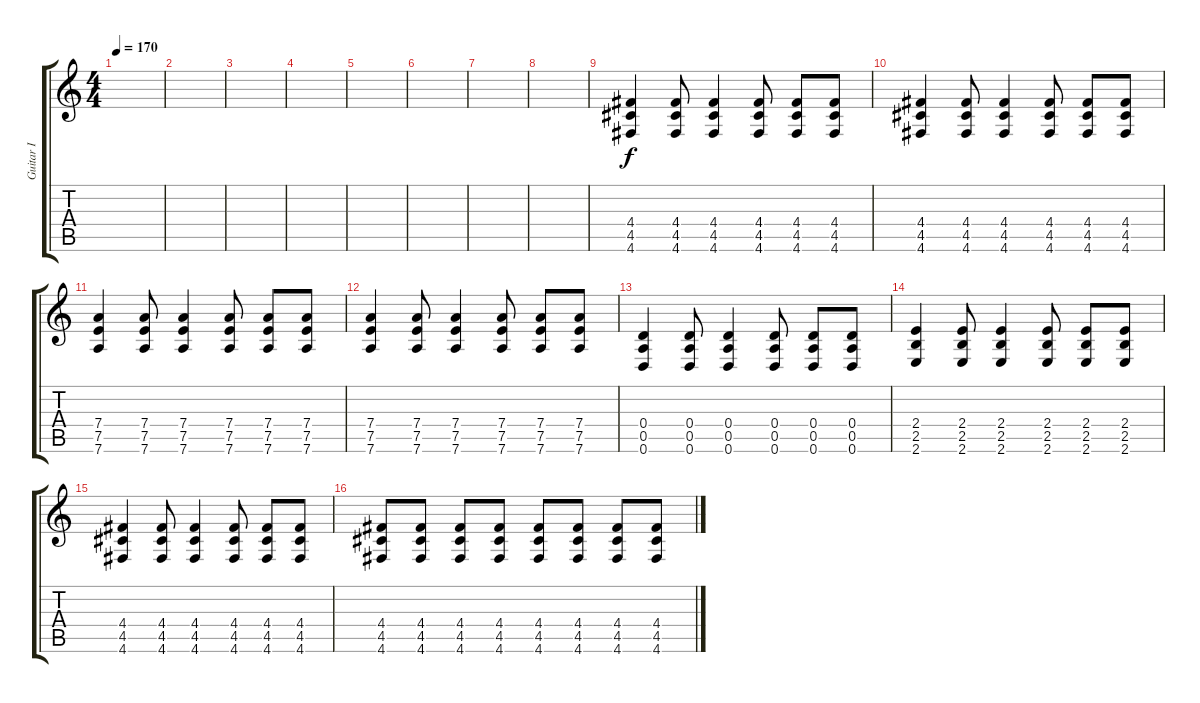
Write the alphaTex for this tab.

\track ("Guitar I" "Guitar I") {instrument overdrivenguitar}
\staff {score tabs}
\tuning (E4 B3 G3 D3 A2 D2) {hide}
\ts (4 4)
\tempo 170
\clef g2
\ks c
|
|
|
|
|
|
|
|
(4.4 4.5 4.6).4 (4.4 4.5 4.6).8 (4.4 4.5 4.6).4 (4.4 4.5 4.6).8 (4.4 4.5 4.6).8 (4.4 4.5 4.6).8 |
(4.4 4.5 4.6).4 (4.4 4.5 4.6).8 (4.4 4.5 4.6).4 (4.4 4.5 4.6).8 (4.4 4.5 4.6).8 (4.4 4.5 4.6).8 |
(7.4 7.5 7.6).4 (7.4 7.5 7.6).8 (7.4 7.5 7.6).4 (7.4 7.5 7.6).8 (7.4 7.5 7.6).8 (7.4 7.5 7.6).8 |
(7.4 7.5 7.6).4 (7.4 7.5 7.6).8 (7.4 7.5 7.6).4 (7.4 7.5 7.6).8 (7.4 7.5 7.6).8 (7.4 7.5 7.6).8 |
(0.4 0.5 0.6).4 (0.4 0.5 0.6).8 (0.4 0.5 0.6).4 (0.4 0.5 0.6).8 (0.4 0.5 0.6).8 (0.4 0.5 0.6).8 |
(2.4 2.5 2.6).4 (2.4 2.5 2.6).8 (2.4 2.5 2.6).4 (2.4 2.5 2.6).8 (2.4 2.5 2.6).8 (2.4 2.5 2.6).8 |
(4.4 4.5 4.6).4 (4.4 4.5 4.6).8 (4.4 4.5 4.6).4 (4.4 4.5 4.6).8 (4.4 4.5 4.6).8 (4.4 4.5 4.6).8 |
(4.4 4.5 4.6).8 (4.4 4.5 4.6).8 (4.4 4.5 4.6).8 (4.4 4.5 4.6).8 (4.4 4.5 4.6).8 (4.4 4.5 4.6).8 (4.4 4.5 4.6).8 (4.4 4.5 4.6).8
